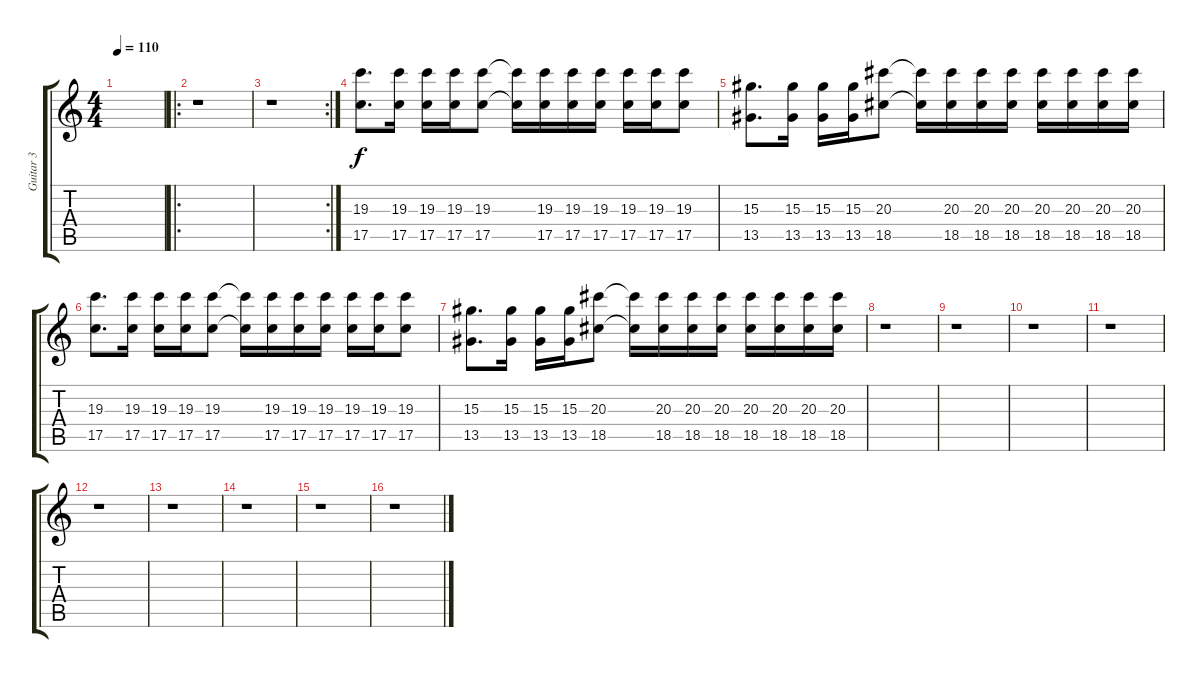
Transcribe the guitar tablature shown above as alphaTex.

\track ("Guitar 3" "Guitar 3") {instrument distortionguitar}
\staff {score tabs}
\tuning (D4 A3 F3 C3 G2 C2) {hide}
\ts (4 4)
\tempo 110
\clef g2
\ks c
|
\ro
r.1 |
\rc 2
r.1 |
(19.3 17.5).8{d} (19.3 17.5).16 (19.3 17.5).16 (19.3 17.5).16 (19.3 17.5).8 (19.3{t} 17.5{t}).16 (19.3 17.5).16 (19.3 17.5).16 (19.3 17.5).16 (19.3 17.5).16 (19.3 17.5).16 (19.3 17.5).8 |
(15.3 13.5).8{d} (15.3 13.5).16 (15.3 13.5).16 (15.3 13.5).16 (20.3 18.5).8 (20.3{t} 18.5{t}).16 (20.3 18.5).16 (20.3 18.5).16 (20.3 18.5).16 (20.3 18.5).16 (20.3 18.5).16 (20.3 18.5).16 (20.3 18.5).16 |
(19.3 17.5).8{d} (19.3 17.5).16 (19.3 17.5).16 (19.3 17.5).16 (19.3 17.5).8 (19.3{t} 17.5{t}).16 (19.3 17.5).16 (19.3 17.5).16 (19.3 17.5).16 (19.3 17.5).16 (19.3 17.5).16 (19.3 17.5).8 |
(15.3 13.5).8{d} (15.3 13.5).16 (15.3 13.5).16 (15.3 13.5).16 (20.3 18.5).8 (20.3{t} 18.5{t}).16 (20.3 18.5).16 (20.3 18.5).16 (20.3 18.5).16 (20.3 18.5).16 (20.3 18.5).16 (20.3 18.5).16 (20.3 18.5).16 |
r.1 |
r.1 |
r.1 |
r.1 |
r.1 |
r.1 |
r.1 |
r.1 |
r.1
